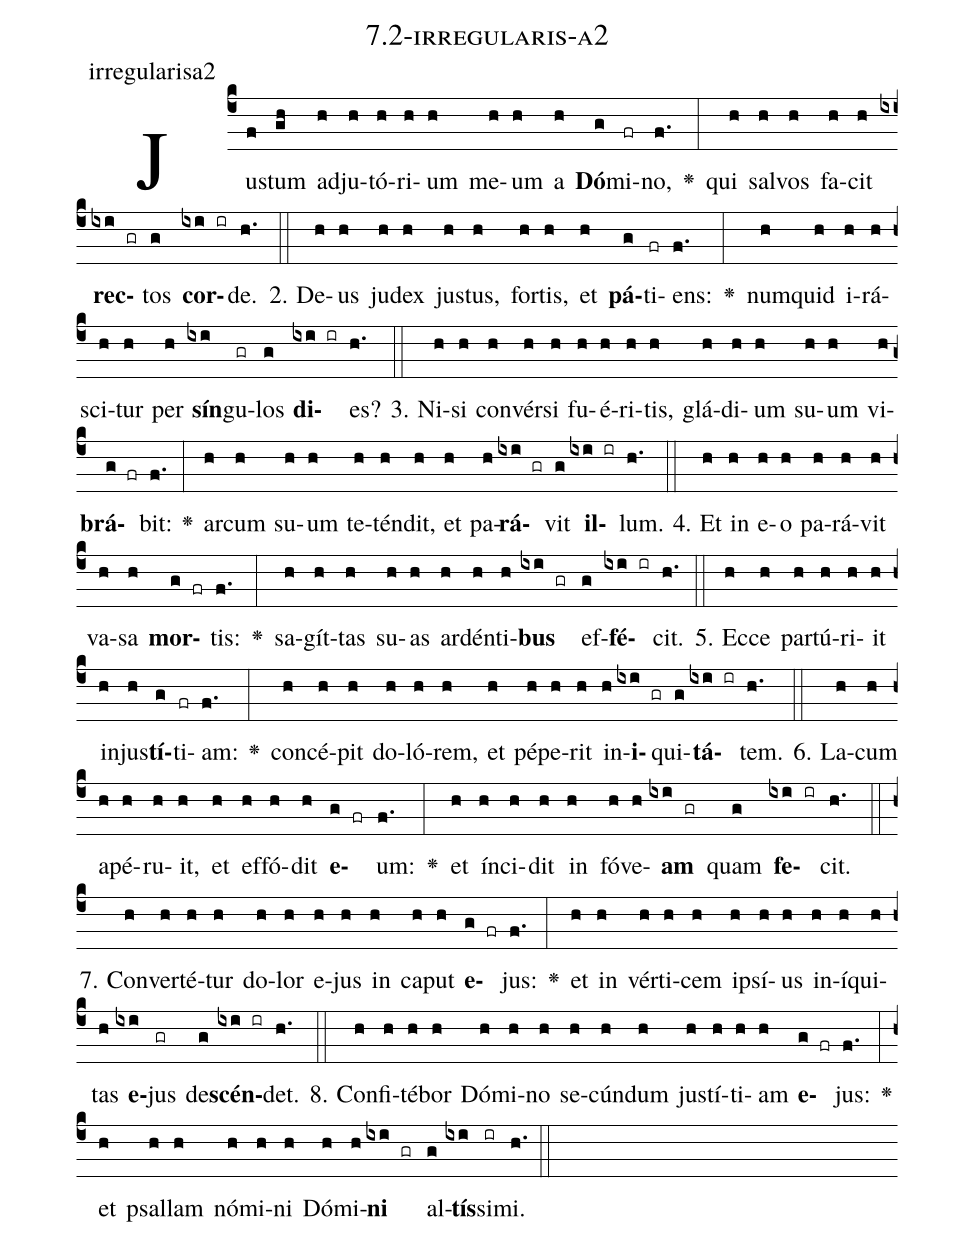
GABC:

name: 7.2-irregularis-a2;
annotation: irregularisa2;
%%
(c4)Jus(f)tum(gh) ad(h)ju(h)tó(h)ri(h)um(h) me(h)um(h) a(h) <b>Dó</b>(g)mi(fr)no,(f.) <v>\greheightstar</v>(:) qui(h) sal(h)vos(h) fa(h)cit(h) <b>rec</b>(ixi gr)tos(g) <b>cor</b>(ixi ir)de.(h.) (::)
2. De(h)us(h) ju(h)dex(h) jus(h)tus,(h) for(h)tis,(h) et(h) <b>pá</b>(g)ti(fr)ens:(f.) <v>\greheightstar</v>(:) num(h)quid(h) i(h)rá(h)sci(h)tur(h) per(h) <b>sín</b>(ixi)gu(gr)los(g) <b>di</b>(ixi ir)es?(h.) (::)
3. Ni(h)si(h) con(h)vér(h)si(h) fu(h)é(h)ri(h)tis,(h) glá(h)di(h)um(h) su(h)um(h) vi(h)<b>brá</b>(g fr)bit:(f.) <v>\greheightstar</v>(:) ar(h)cum(h) su(h)um(h) te(h)tén(h)dit,(h) et(h) pa(h)<b>rá</b>(ixi gr)vit(g) <b>il</b>(ixi ir)lum.(h.) (::)
4. Et(h) in(h) e(h)o(h) pa(h)rá(h)vit(h) va(h)sa(h) <b>mor</b>(g fr)tis:(f.) <v>\greheightstar</v>(:) sa(h)gít(h)tas(h) su(h)as(h) ar(h)dén(h)ti(h)<b>bus</b>(ixi gr) ef(g)<b>fé</b>(ixi ir)cit.(h.) (::)
5. Ec(h)ce(h) par(h)tú(h)ri(h)it(h) in(h)jus(h)<b>tí</b>(g)ti(fr)am:(f.) <v>\greheightstar</v>(:) con(h)cé(h)pit(h) do(h)ló(h)rem,(h) et(h) pé(h)pe(h)rit(h) in(h)<b>i</b>(ixi gr)qui(g)<b>tá</b>(ixi ir)tem.(h.) (::)
6. La(h)cum(h) a(h)pé(h)ru(h)it,(h) et(h) ef(h)fó(h)dit(h) <b>e</b>(g fr)um:(f.) <v>\greheightstar</v>(:) et(h) ín(h)ci(h)dit(h) in(h) fó(h)ve(h)<b>am</b>(ixi gr) quam(g) <b>fe</b>(ixi ir)cit.(h.) (::)
7. Con(h)ver(h)té(h)tur(h) do(h)lor(h) e(h)jus(h) in(h) ca(h)put(h) <b>e</b>(g fr)jus:(f.) <v>\greheightstar</v>(:) et(h) in(h) vér(h)ti(h)cem(h) ip(h)sí(h)us(h) in(h)í(h)qui(h)tas(h) <b>e</b>(ixi)jus(gr) de(g)<b>scén</b>(ixi ir)det.(h.) (::)
8. Con(h)fi(h)té(h)bor(h) Dó(h)mi(h)no(h) se(h)cún(h)dum(h) jus(h)tí(h)ti(h)am(h) <b>e</b>(g fr)jus:(f.) <v>\greheightstar</v>(:) et(h) psal(h)lam(h) nó(h)mi(h)ni(h) Dó(h)mi(h)<b>ni</b>(ixi gr) al(g)<b>tís</b>(ixi)si(ir)mi.(h.) (::)
